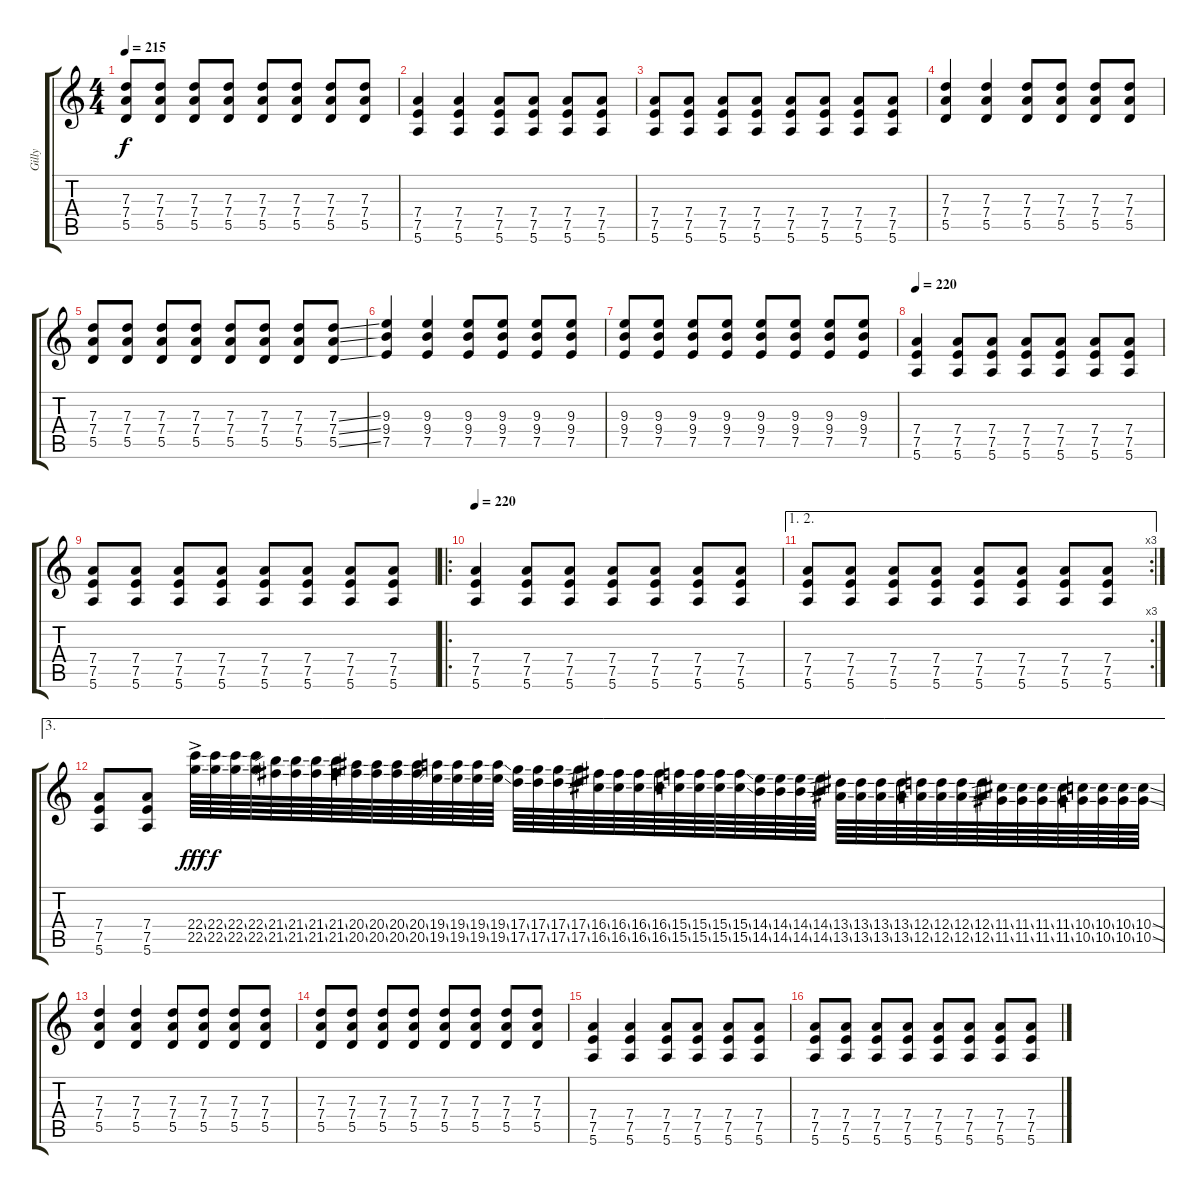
\track ("Gilly" "Gilly") {instrument distortionguitar}
\staff {score tabs}
\tuning (E4 B3 G3 D3 A2 E2) {hide}
\ts (4 4)
\tempo 215
\clef g2
\ks c
(7.3 7.4 5.5).8{dy f} (7.3 7.4 5.5).8 (7.3 7.4 5.5).8 (7.3 7.4 5.5).8 (7.3 7.4 5.5).8 (7.3 7.4 5.5).8 (7.3 7.4 5.5).8 (7.3 7.4 5.5).8 |
(7.4 7.5 5.6).4 (7.4 7.5 5.6).4 (7.4 7.5 5.6).8 (7.4 7.5 5.6).8 (7.4 7.5 5.6).8 (7.4 7.5 5.6).8 |
(7.4 7.5 5.6).8 (7.4 7.5 5.6).8 (7.4 7.5 5.6).8 (7.4 7.5 5.6).8 (7.4 7.5 5.6).8 (7.4 7.5 5.6).8 (7.4 7.5 5.6).8 (7.4 7.5 5.6).8 |
(7.3 7.4 5.5).4 (7.3 7.4 5.5).4 (7.3 7.4 5.5).8 (7.3 7.4 5.5).8 (7.3 7.4 5.5).8 (7.3 7.4 5.5).8 |
(7.3 7.4 5.5).8 (7.3 7.4 5.5).8 (7.3 7.4 5.5).8 (7.3 7.4 5.5).8 (7.3 7.4 5.5).8 (7.3 7.4 5.5).8 (7.3 7.4 5.5).8 (7.3{ss} 7.4{ss} 5.5{ss}).8 |
(9.3 9.4 7.5).4 (9.3 9.4 7.5).4 (9.3 9.4 7.5).8 (9.3 9.4 7.5).8 (9.3 9.4 7.5).8 (9.3 9.4 7.5).8 |
(9.3 9.4 7.5).8 (9.3 9.4 7.5).8 (9.3 9.4 7.5).8 (9.3 9.4 7.5).8 (9.3 9.4 7.5).8 (9.3 9.4 7.5).8 (9.3 9.4 7.5).8 (9.3 9.4 7.5).8 |
\tempo 220
(7.4 7.5 5.6).4 (7.4 7.5 5.6).8 (7.4 7.5 5.6).8 (7.4 7.5 5.6).8 (7.4 7.5 5.6).8 (7.4 7.5 5.6).8 (7.4 7.5 5.6).8 |
(7.4 7.5 5.6).8 (7.4 7.5 5.6).8 (7.4 7.5 5.6).8 (7.4 7.5 5.6).8 (7.4 7.5 5.6).8 (7.4 7.5 5.6).8 (7.4 7.5 5.6).8 (7.4 7.5 5.6).8 |
\ro
\tempo 220
(7.4 7.5 5.6).4 (7.4 7.5 5.6).8 (7.4 7.5 5.6).8 (7.4 7.5 5.6).8 (7.4 7.5 5.6).8 (7.4 7.5 5.6).8 (7.4 7.5 5.6).8 |
\ae (1 2)
\rc 3
(7.4 7.5 5.6).8 (7.4 7.5 5.6).8 (7.4 7.5 5.6).8 (7.4 7.5 5.6).8 (7.4 7.5 5.6).8 (7.4 7.5 5.6).8 (7.4 7.5 5.6).8 (7.4 7.5 5.6).8 |
\ae 3
(7.4 7.5 5.6).8 (7.4 7.5 5.6).8 (22.4{ss ac} 22.5{ss ac}).64{dy fff volume 14 instrument guitarfretnoise} (22.4{ss} 22.5{ss}).64{dy f} (22.4{ss} 22.5{ss}).64 (22.4{ss} 22.5{ss}).64 (21.4{ss} 21.5{ss}).64 (21.4{ss} 21.5{ss}).64 (21.4{ss} 21.5{ss}).64 (21.4{ss} 21.5{ss}).64 (20.4{ss} 20.5{ss}).64 (20.4{ss} 20.5{ss}).64 (20.4{ss} 20.5{ss}).64 (20.4{ss} 20.5{ss}).64 (19.4{ss} 19.5{ss}).64 (19.4{ss} 19.5{ss}).64 (19.4{ss} 19.5{ss}).64 (19.4{ss} 19.5{ss}).64 (17.4{ss} 17.5{ss}).64 (17.4{ss} 17.5{ss}).64 (17.4{ss} 17.5{ss}).64 (17.4{ss} 17.5{ss}).64 (16.4{ss} 16.5{ss}).64 (16.4{ss} 16.5{ss}).64 (16.4{ss} 16.5{ss}).64 (16.4{ss} 16.5{ss}).64 (15.4{ss} 15.5{ss}).64 (15.4{ss} 15.5{ss}).64 (15.4{ss} 15.5{ss}).64 (15.4{ss} 15.5{ss}).64 (14.4{ss} 14.5{ss}).64 (14.4{ss} 14.5{ss}).64 (14.4{ss} 14.5{ss}).64 (14.4{ss} 14.5{ss}).64 (13.4{ss} 13.5{ss}).64 (13.4{ss} 13.5{ss}).64 (13.4{ss} 13.5{ss}).64 (13.4{ss} 13.5{ss}).64 (12.4{ss} 12.5{ss}).64 (12.4{ss} 12.5{ss}).64 (12.4{ss} 12.5{ss}).64 (12.4{ss} 12.5{ss}).64 (11.4{ss} 11.5{ss}).64 (11.4{ss} 11.5{ss}).64 (11.4{ss} 11.5{ss}).64 (11.4{ss} 11.5{ss}).64 (10.4{ss} 10.5{ss}).64 (10.4{ss} 10.5{ss}).64 (10.4{ss} 10.5{ss}).64 (10.4{ss} 10.5{ss}).64 |
(7.3 7.4 5.5).4{volume 11 instrument distortionguitar} (7.3 7.4 5.5).4 (7.3 7.4 5.5).8 (7.3 7.4 5.5).8 (7.3 7.4 5.5).8 (7.3 7.4 5.5).8 |
(7.3 7.4 5.5).8 (7.3 7.4 5.5).8 (7.3 7.4 5.5).8 (7.3 7.4 5.5).8 (7.3 7.4 5.5).8 (7.3 7.4 5.5).8 (7.3 7.4 5.5).8 (7.3 7.4 5.5).8 |
(7.4 7.5 5.6).4 (7.4 7.5 5.6).4 (7.4 7.5 5.6).8 (7.4 7.5 5.6).8 (7.4 7.5 5.6).8 (7.4 7.5 5.6).8 |
(7.4 7.5 5.6).8 (7.4 7.5 5.6).8 (7.4 7.5 5.6).8 (7.4 7.5 5.6).8 (7.4 7.5 5.6).8 (7.4 7.5 5.6).8 (7.4 7.5 5.6).8 (7.4 7.5 5.6).8
